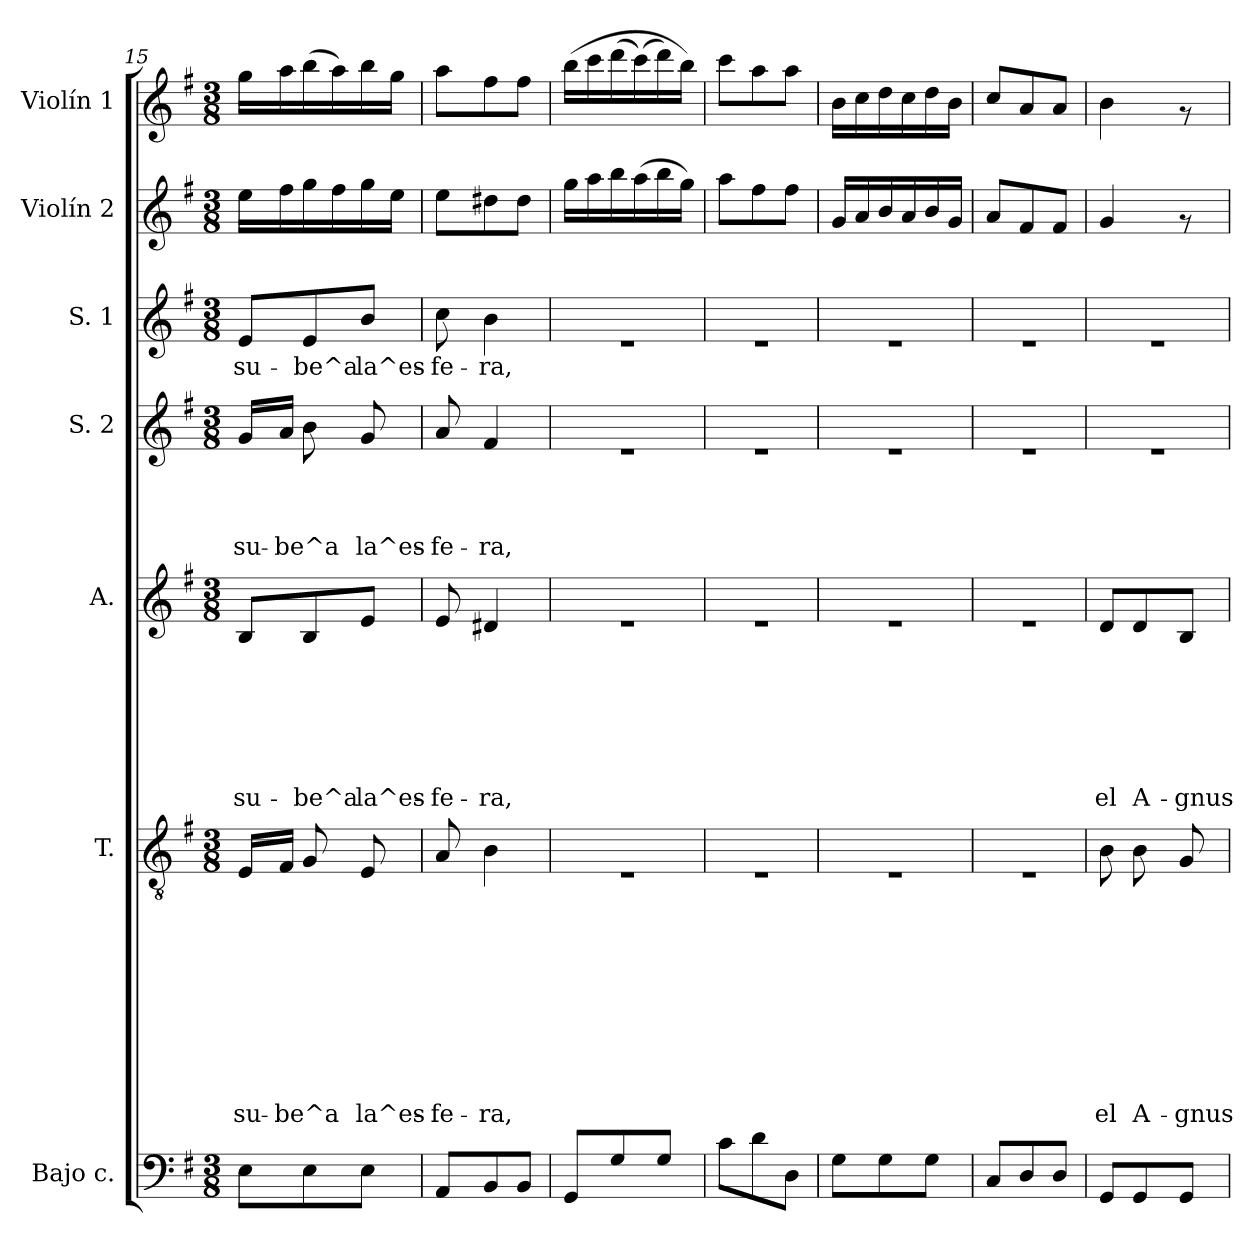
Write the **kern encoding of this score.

**kern	**kern	**text	**text	**text	**text	**text	**text	**text	**text	**text	**text	**kern	**text	**text	**text	**text	**text	**text	**text	**kern	**text	**text	**text	**text	**kern	**text	**kern	**kern
*part7	*part6	*part6	*part6	*part6	*part6	*part6	*part6	*part6	*part6	*part6	*part6	*part5	*part5	*part5	*part5	*part5	*part5	*part5	*part5	*part4	*part4	*part4	*part4	*part4	*part3	*part3	*part2	*part1
*staff7	*staff6	*staff6	*staff6	*staff6	*staff6	*staff6	*staff6	*staff6	*staff6	*staff6	*staff6	*staff5	*staff5	*staff5	*staff5	*staff5	*staff5	*staff5	*staff5	*staff4	*staff4	*staff4	*staff4	*staff4	*staff3	*staff3	*staff2	*staff1
*I"Bajo c.	*I"T.	*	*	*	*	*	*	*	*	*	*	*I"A.	*	*	*	*	*	*	*	*I"S. 2	*	*	*	*	*I"S. 1	*	*I"Violín 2	*I"Violín 1
*I'Bajo c.	*I'T.	*	*	*	*	*	*	*	*	*	*	*I'A.	*	*	*	*	*	*	*	*I'S. 2	*	*	*	*	*I'S. 1	*	*I'Violín 2	*I'Violín 1
*clefF4	*clefGv2	*	*	*	*	*	*	*	*	*	*	*clefG2	*	*	*	*	*	*	*	*clefG2	*	*	*	*	*clefG2	*	*clefG2	*clefG2
*ITrd7c12	*	*	*	*	*	*	*	*	*	*	*	*	*	*	*	*	*	*	*	*	*	*	*	*	*	*	*	*
*k[f#]	*k[f#]	*	*	*	*	*	*	*	*	*	*	*k[f#]	*	*	*	*	*	*	*	*k[f#]	*	*	*	*	*k[f#]	*	*k[f#]	*k[f#]
*G:	*G:	*	*	*	*	*	*	*	*	*	*	*G:	*	*	*	*	*	*	*	*G:	*	*	*	*	*G:	*	*G:	*G:
*M3/8	*M3/8	*	*	*	*	*	*	*	*	*	*	*M3/8	*	*	*	*	*	*	*	*M3/8	*	*	*	*	*M3/8	*	*M3/8	*M3/8
=15	=15	=15	=15	=15	=15	=15	=15	=15	=15	=15	=15	=15	=15	=15	=15	=15	=15	=15	=15	=15	=15	=15	=15	=15	=15	=15	=15	=15
!	!	!	!	!	!	!	!	!	!	!	!LO:LY:b	!	!	!	!	!	!	!	!LO:LY:b	!	!	!	!	!LO:LY:b	!	!LO:LY:b	!	!
8EE\L	16E/LL	.	.	.	.	.	.	.	.	.	su-	8B/L	.	.	.	.	.	.	-su-	16g/LL	.	.	.	su-	8e/L	su-	16ee\LL	16gg\LL
!	!	!	!	!	!	!	!	!	!	!	!LO:LY:b	!	!	!	!	!	!	!	!	!	!	!	!	!LO:LY:b	!	!	!	!
.	16F#/JJ	.	.	.	.	.	.	.	.	.	-be^a	.	.	.	.	.	.	.	.	16a/JJ	.	.	.	-be^a	.	.	16ff#\	16aa\
!	!	!	!	!	!	!	!	!	!	!	!	!	!	!	!	!	!	!	!LO:LY:b	!	!	!	!	!	!	!LO:LY:b	!	!
8EE\	8G/	.	.	.	.	.	.	.	.	.	.	8B/	.	.	.	.	.	.	-be^a	8b\	.	.	.	.	8e/	-be^a	16gg\	(<16bb\
.	.	.	.	.	.	.	.	.	.	.	.	.	.	.	.	.	.	.	.	.	.	.	.	.	.	.	16ff#\	16aa\)
!	!	!	!	!	!	!	!	!	!	!	!LO:LY:b	!	!	!	!	!	!	!	!LO:LY:b	!	!	!	!	!LO:LY:b	!	!LO:LY:b	!	!
8EE\J	8E/	.	.	.	.	.	.	.	.	.	la^es-	8e/J	.	.	.	.	.	.	la^es-	8g/	.	.	.	la^es-	8b/J	la^es-	16gg\	16bb\
.	.	.	.	.	.	.	.	.	.	.	.	.	.	.	.	.	.	.	.	.	.	.	.	.	.	.	16ee\JJ	16gg\JJ
=16	=16	=16	=16	=16	=16	=16	=16	=16	=16	=16	=16	=16	=16	=16	=16	=16	=16	=16	=16	=16	=16	=16	=16	=16	=16	=16	=16	=16
!	!	!	!	!	!	!	!	!	!	!	!LO:LY:b	!	!	!	!	!	!	!	!LO:LY:b	!	!	!	!	!LO:LY:b	!	!LO:LY:b	!	!
8AAA/L	8A/	.	.	.	.	.	.	.	.	.	-fe-	8e/	.	.	.	.	.	.	-fe-	8a/	.	.	.	-fe-	8cc\	-fe-	8ee\L	8aa\L
!	!	!	!	!	!	!	!	!	!	!	!LO:LY:b	!	!	!	!	!	!	!	!LO:LY:b	!	!	!	!	!LO:LY:b	!	!LO:LY:b	!	!
8BBB/	4B\	.	.	.	.	.	.	.	.	.	-ra,	4d#X/	.	.	.	.	.	.	-ra,	4f#/	.	.	.	-ra,	4b\	-ra,	8dd#X\	8ff#\
8BBB/J	.	.	.	.	.	.	.	.	.	.	.	.	.	.	.	.	.	.	.	.	.	.	.	.	.	.	8dd#\J	8ff#\J
=17	=17	=17	=17	=17	=17	=17	=17	=17	=17	=17	=17	=17	=17	=17	=17	=17	=17	=17	=17	=17	=17	=17	=17	=17	=17	=17	=17	=17
8GGG/L	4.rE	.	.	.	.	.	.	.	.	.	.	4.re	.	.	.	.	.	.	.	4.re	.	.	.	.	4.re	.	16gg\LL	(<16bb\LL
.	.	.	.	.	.	.	.	.	.	.	.	.	.	.	.	.	.	.	.	.	.	.	.	.	.	.	16aa\	16ccc\
8GG/	.	.	.	.	.	.	.	.	.	.	.	.	.	.	.	.	.	.	.	.	.	.	.	.	.	.	16bb\	(<16ddd\
.	.	.	.	.	.	.	.	.	.	.	.	.	.	.	.	.	.	.	.	.	.	.	.	.	.	.	(<16aa\	(<16ccc\)
8GG/J	.	.	.	.	.	.	.	.	.	.	.	.	.	.	.	.	.	.	.	.	.	.	.	.	.	.	16bb\	16ddd\)
.	.	.	.	.	.	.	.	.	.	.	.	.	.	.	.	.	.	.	.	.	.	.	.	.	.	.	16gg\JJ)	16bb\JJ)
=18	=18	=18	=18	=18	=18	=18	=18	=18	=18	=18	=18	=18	=18	=18	=18	=18	=18	=18	=18	=18	=18	=18	=18	=18	=18	=18	=18	=18
8C\L	4.rE	.	.	.	.	.	.	.	.	.	.	4.re	.	.	.	.	.	.	.	4.re	.	.	.	.	4.re	.	8aa\L	8ccc\L
8D\	.	.	.	.	.	.	.	.	.	.	.	.	.	.	.	.	.	.	.	.	.	.	.	.	.	.	8ff#\	8aa\
8DD\J	.	.	.	.	.	.	.	.	.	.	.	.	.	.	.	.	.	.	.	.	.	.	.	.	.	.	8ff#\J	8aa\J
=19	=19	=19	=19	=19	=19	=19	=19	=19	=19	=19	=19	=19	=19	=19	=19	=19	=19	=19	=19	=19	=19	=19	=19	=19	=19	=19	=19	=19
8GG\L	4.rE	.	.	.	.	.	.	.	.	.	.	4.re	.	.	.	.	.	.	.	4.re	.	.	.	.	4.re	.	16g/LL	16b\LL
.	.	.	.	.	.	.	.	.	.	.	.	.	.	.	.	.	.	.	.	.	.	.	.	.	.	.	16a/	16cc\
8GG\	.	.	.	.	.	.	.	.	.	.	.	.	.	.	.	.	.	.	.	.	.	.	.	.	.	.	16b/	16dd\
.	.	.	.	.	.	.	.	.	.	.	.	.	.	.	.	.	.	.	.	.	.	.	.	.	.	.	16a/	16cc\
8GG\J	.	.	.	.	.	.	.	.	.	.	.	.	.	.	.	.	.	.	.	.	.	.	.	.	.	.	16b/	16dd\
.	.	.	.	.	.	.	.	.	.	.	.	.	.	.	.	.	.	.	.	.	.	.	.	.	.	.	16g/JJ	16b\JJ
=20	=20	=20	=20	=20	=20	=20	=20	=20	=20	=20	=20	=20	=20	=20	=20	=20	=20	=20	=20	=20	=20	=20	=20	=20	=20	=20	=20	=20
8CC/L	4.rE	.	.	.	.	.	.	.	.	.	.	4.re	.	.	.	.	.	.	.	4.re	.	.	.	.	4.re	.	8a/L	8cc/L
8DD/	.	.	.	.	.	.	.	.	.	.	.	.	.	.	.	.	.	.	.	.	.	.	.	.	.	.	8f#/	8a/
8DD/J	.	.	.	.	.	.	.	.	.	.	.	.	.	.	.	.	.	.	.	.	.	.	.	.	.	.	8f#/J	8a/J
=21	=21	=21	=21	=21	=21	=21	=21	=21	=21	=21	=21	=21	=21	=21	=21	=21	=21	=21	=21	=21	=21	=21	=21	=21	=21	=21	=21	=21
!	!	!	!	!	!	!	!	!	!	!	!LO:LY:b	!	!	!	!	!	!	!	!LO:LY:b	!	!	!	!	!	!	!	!	!
8GGG/L	8B\	.	.	.	.	.	.	.	.	.	el	8d/L	.	.	.	.	.	.	el	4.re	.	.	.	.	4.re	.	4g/	4b\
!	!	!	!	!	!	!	!	!	!	!	!LO:LY:b	!	!	!	!	!	!	!	!LO:LY:b	!	!	!	!	!	!	!	!	!
8GGG/	8B\	.	.	.	.	.	.	.	.	.	A-	8d/	.	.	.	.	.	.	A-	.	.	.	.	.	.	.	.	.
!	!	!	!	!	!	!	!	!	!	!	!LO:LY:b	!	!	!	!	!	!	!	!LO:LY:b	!	!	!	!	!	!	!	!	!
8GGG/J	8G/	.	.	.	.	.	.	.	.	.	-gnus	8B/J	.	.	.	.	.	.	-gnus	.	.	.	.	.	.	.	8rf	8rf
=	=	=	=	=	=	=	=	=	=	=	=	=	=	=	=	=	=	=	=	=	=	=	=	=	=	=	=	=
*-	*-	*-	*-	*-	*-	*-	*-	*-	*-	*-	*-	*-	*-	*-	*-	*-	*-	*-	*-	*-	*-	*-	*-	*-	*-	*-	*-	*-
